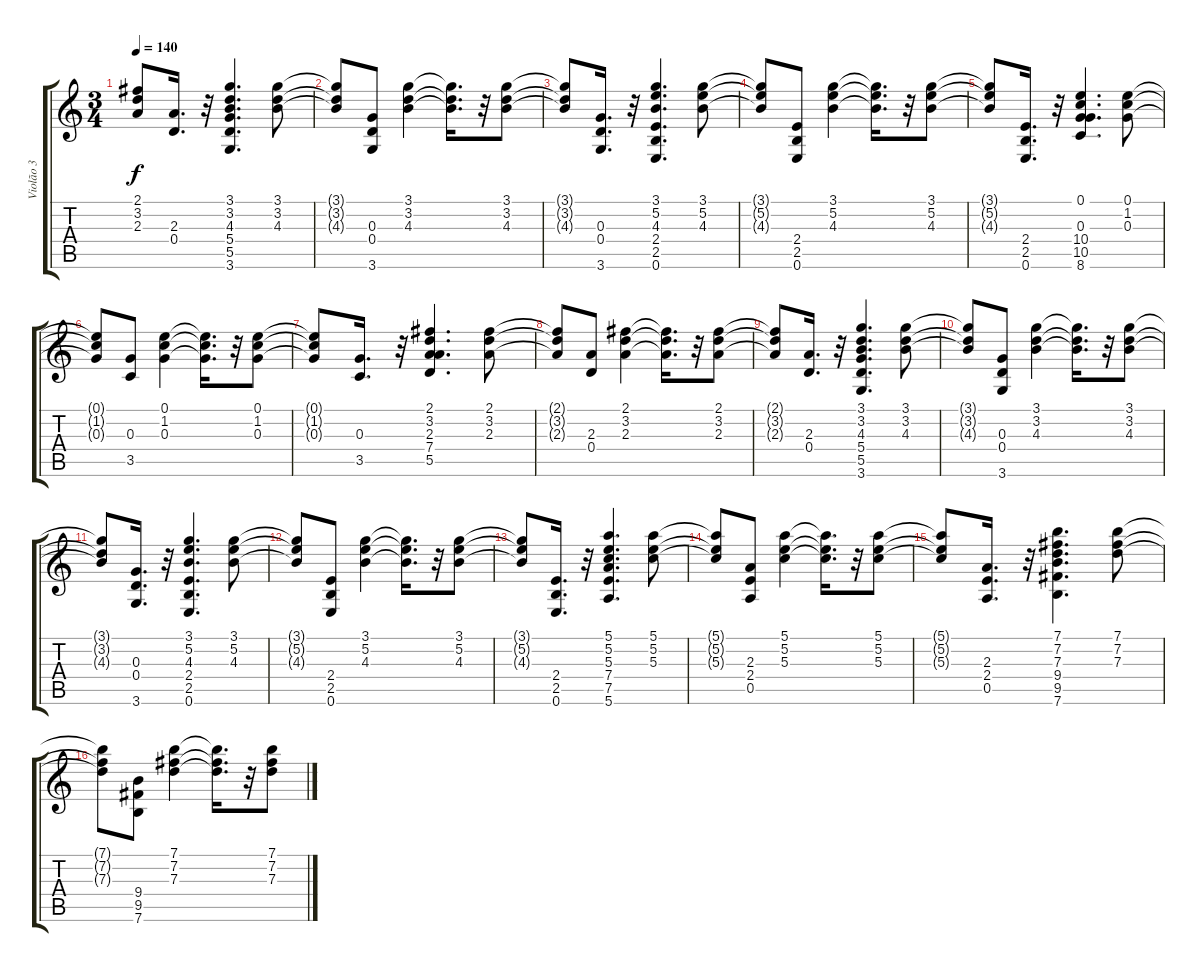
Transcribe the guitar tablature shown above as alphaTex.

\track ("Violão 3" "Violão 3") {instrument acousticguitarnylon}
\staff {score tabs}
\tuning (E4 B3 G3 D3 A2 E2) {hide}
\ts (3 4)
\tempo 140
\clef g2
\ks c
(2.1{t} 3.2{t} 2.3{t}).8{dy f} (2.3 0.4).16{d} r.32 (3.1 3.2 4.3 5.4 5.5 3.6).4{d} (3.1 3.2 4.3).8 |
(3.1{t} 3.2{t} 4.3{t}).8 (0.3 0.4 3.6).8 (3.1 3.2 4.3).4 (3.1{t} 3.2{t} 4.3{t}).16{d} r.32 (3.1 3.2 4.3).8 |
(3.1{t} 3.2{t} 4.3{t}).8 (0.3 0.4 3.6).16{d} r.32 (3.1 5.2 4.3 2.4 2.5 0.6).4{d} (3.1 5.2 4.3).8 |
(3.1{t} 5.2{t} 4.3{t}).8 (2.4 2.5 0.6).8 (3.1 5.2 4.3).4 (3.1{t} 5.2{t} 4.3{t}).16{d} r.32 (3.1 5.2 4.3).8 |
(3.1{t} 5.2{t} 4.3{t}).8 (2.4 2.5 0.6).16{d} r.32 (0.1 0.3 10.4 10.5 8.6).4{d} (0.1 1.2 0.3).8 |
(0.1{t} 1.2{t} 0.3{t}).8 (0.3 3.5).8 (0.1 1.2 0.3).4 (0.1{t} 1.2{t} 0.3{t}).16{d} r.32 (0.1 1.2 0.3).8 |
(0.1{t} 1.2{t} 0.3{t}).8 (0.3 3.5).16{d} r.32 (2.1 3.2 2.3 7.4 5.5).4{d} (2.1 3.2 2.3).8 |
(2.1{t} 3.2{t} 2.3{t}).8 (2.3 0.4).8 (2.1 3.2 2.3).4 (2.1{t} 3.2{t} 2.3{t}).16{d} r.32 (2.1 3.2 2.3).8 |
(2.1{t} 3.2{t} 2.3{t}).8 (2.3 0.4).16{d} r.32 (3.1 3.2 4.3 5.4 5.5 3.6).4{d} (3.1 3.2 4.3).8 |
(3.1{t} 3.2{t} 4.3{t}).8 (0.3 0.4 3.6).8 (3.1 3.2 4.3).4 (3.1{t} 3.2{t} 4.3{t}).16{d} r.32 (3.1 3.2 4.3).8 |
(3.1{t} 3.2{t} 4.3{t}).8 (0.3 0.4 3.6).16{d} r.32 (3.1 5.2 4.3 2.4 2.5 0.6).4{d} (3.1 5.2 4.3).8 |
(3.1{t} 5.2{t} 4.3{t}).8 (2.4 2.5 0.6).8 (3.1 5.2 4.3).4 (3.1{t} 5.2{t} 4.3{t}).16{d} r.32 (3.1 5.2 4.3).8 |
(3.1{t} 5.2{t} 4.3{t}).8 (2.4 2.5 0.6).16{d} r.32 (5.1 5.2 5.3 7.4 7.5 5.6).4{d} (5.1 5.2 5.3).8 |
(5.1{t} 5.2{t} 5.3{t}).8 (2.3 2.4 0.5).8 (5.1 5.2 5.3).4 (5.1{t} 5.2{t} 5.3{t}).16{d} r.32 (5.1 5.2 5.3).8 |
(5.1{t} 5.2{t} 5.3{t}).8 (2.3 2.4 0.5).16{d} r.32 (7.1 7.2 7.3 9.4 9.5 7.6).4{d} (7.1 7.2 7.3).8 |
(7.1{t} 7.2{t} 7.3{t}).8 (9.4 9.5 7.6).8 (7.1 7.2 7.3).4 (7.1{t} 7.2{t} 7.3{t}).16{d} r.32 (7.1 7.2 7.3).8
